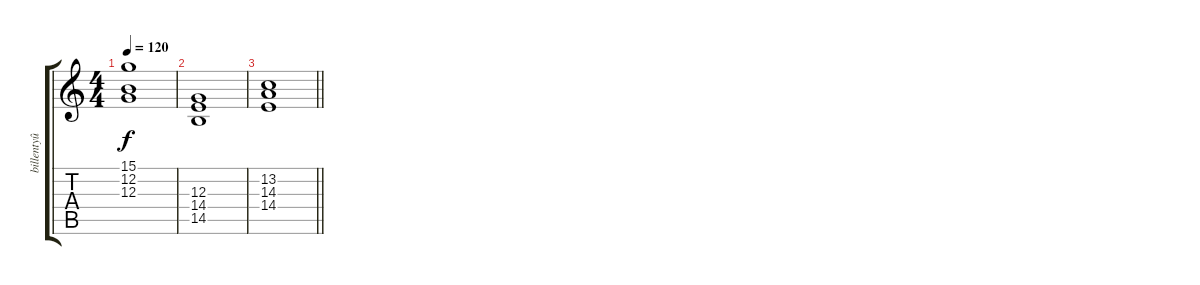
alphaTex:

\track ("billentyû II." "billentyû ") {instrument mutedtrumpet}
\staff {score tabs}
\tuning (E4 B3 G3 D3 A2 E2) {hide}
\ts (4 4)
\tempo 120
\clef g2
\ks c
(15.1 12.2 12.3).1{dy f} |
(12.3 14.4 14.5).1 |
\barLineRight lightlight
(13.2 14.3 14.4).1
